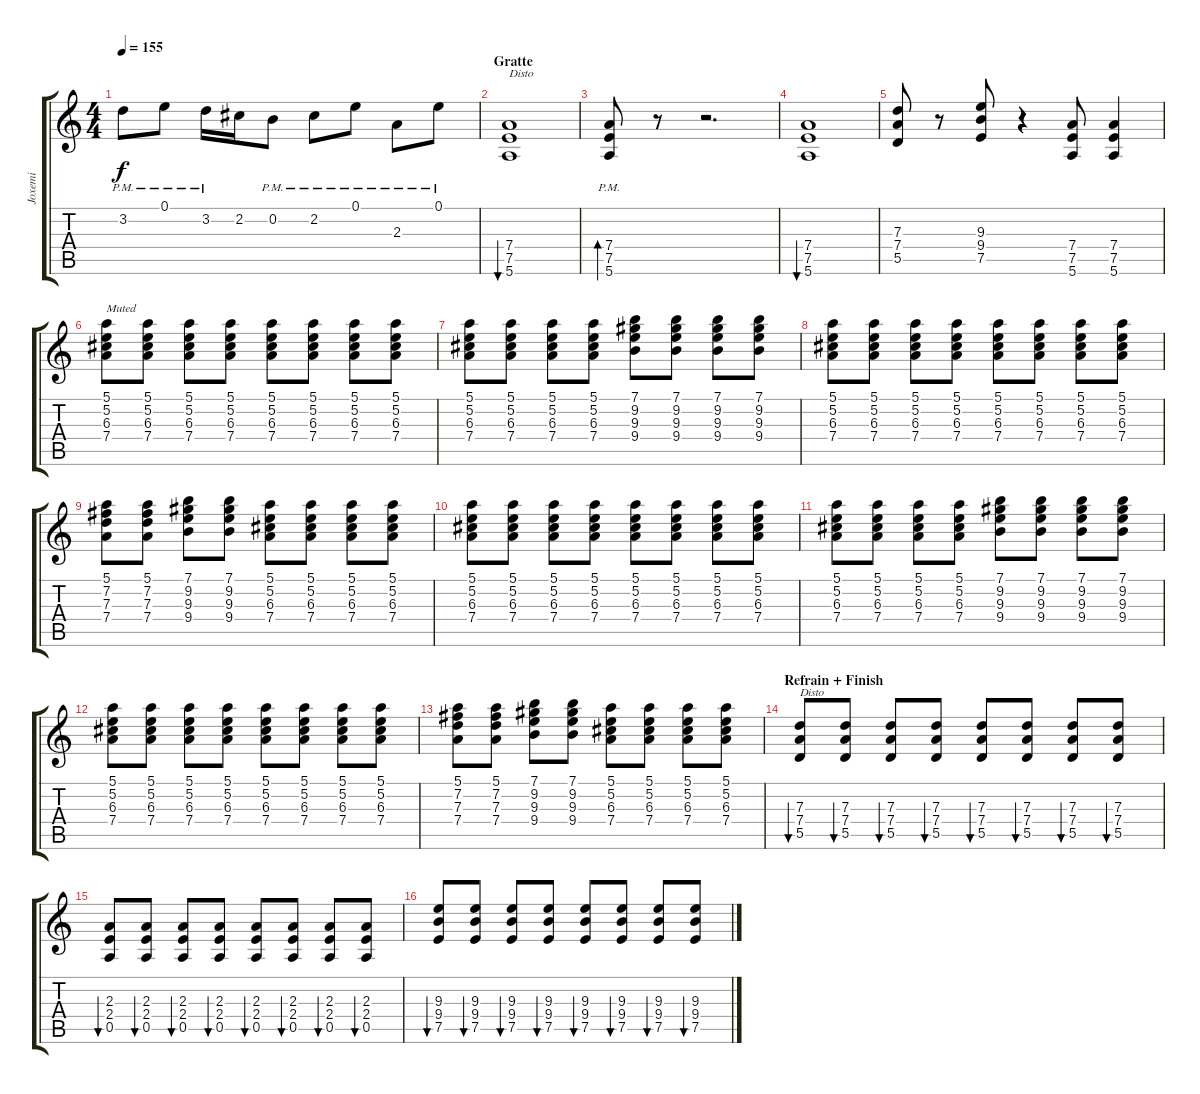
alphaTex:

\track ("Joxemi" "Joxemi") {instrument banjo}
\staff {score tabs}
\tuning (E4 B3 G3 D3 A2 E2) {hide}
\displaytranspose 12
\ts (4 4)
\tempo 155
\clef g2
\ks c
3.2{pm}.8{dy f} 0.1{pm}.8 3.2{pm}.16 2.2.16 0.2{pm}.8 2.2{pm}.8 0.1{pm}.8 2.3{pm}.8 0.1{pm}.8 |
\section ("" "Gratte")
(7.4 7.5 5.6).1{bu 30 txt "Disto" instrument distortionguitar} |
(7.4{pm} 7.5 5.6).8{bd 30} r.8 r.2{d} |
(7.4 7.5 5.6).1{bu 30} |
(7.3 7.4 5.5).8 r.8 (9.3 9.4 7.5).8 r.4 (7.4 7.5 5.6).8 (7.4 7.5 5.6).4 |
(5.1 5.2 6.3 7.4).8{txt "Muted" volume 8 instrument electricguitarmuted} (5.1 5.2 6.3 7.4).8 (5.1 5.2 6.3 7.4).8 (5.1 5.2 6.3 7.4).8 (5.1 5.2 6.3 7.4).8 (5.1 5.2 6.3 7.4).8 (5.1 5.2 6.3 7.4).8 (5.1 5.2 6.3 7.4).8 |
(5.1 5.2 6.3 7.4).8 (5.1 5.2 6.3 7.4).8 (5.1 5.2 6.3 7.4).8 (5.1 5.2 6.3 7.4).8 (7.1 9.2 9.3 9.4).8 (7.1 9.2 9.3 9.4).8 (7.1 9.2 9.3 9.4).8 (7.1 9.2 9.3 9.4).8 |
(5.1 5.2 6.3 7.4).8 (5.1 5.2 6.3 7.4).8 (5.1 5.2 6.3 7.4).8 (5.1 5.2 6.3 7.4).8 (5.1 5.2 6.3 7.4).8 (5.1 5.2 6.3 7.4).8 (5.1 5.2 6.3 7.4).8 (5.1 5.2 6.3 7.4).8 |
(5.1 7.2 7.3 7.4).8 (5.1 7.2 7.3 7.4).8 (7.1 9.2 9.3 9.4).8 (7.1 9.2 9.3 9.4).8 (5.1 5.2 6.3 7.4).8 (5.1 5.2 6.3 7.4).8 (5.1 5.2 6.3 7.4).8 (5.1 5.2 6.3 7.4).8 |
(5.1 5.2 6.3 7.4).8 (5.1 5.2 6.3 7.4).8 (5.1 5.2 6.3 7.4).8 (5.1 5.2 6.3 7.4).8 (5.1 5.2 6.3 7.4).8 (5.1 5.2 6.3 7.4).8 (5.1 5.2 6.3 7.4).8 (5.1 5.2 6.3 7.4).8 |
(5.1 5.2 6.3 7.4).8 (5.1 5.2 6.3 7.4).8 (5.1 5.2 6.3 7.4).8 (5.1 5.2 6.3 7.4).8 (7.1 9.2 9.3 9.4).8 (7.1 9.2 9.3 9.4).8 (7.1 9.2 9.3 9.4).8 (7.1 9.2 9.3 9.4).8 |
(5.1 5.2 6.3 7.4).8 (5.1 5.2 6.3 7.4).8 (5.1 5.2 6.3 7.4).8 (5.1 5.2 6.3 7.4).8 (5.1 5.2 6.3 7.4).8 (5.1 5.2 6.3 7.4).8 (5.1 5.2 6.3 7.4).8 (5.1 5.2 6.3 7.4).8 |
(5.1 7.2 7.3 7.4).8 (5.1 7.2 7.3 7.4).8 (7.1 9.2 9.3 9.4).8 (7.1 9.2 9.3 9.4).8 (5.1 5.2 6.3 7.4).8 (5.1 5.2 6.3 7.4).8 (5.1 5.2 6.3 7.4).8 (5.1 5.2 6.3 7.4).8 |
\section ("" "Refrain + Finish")
(7.3 7.4 5.5).8{bu 120 txt "Disto" volume 12 instrument distortionguitar} (7.3 7.4 5.5).8{bu 120} (7.3 7.4 5.5).8{bu 120} (7.3 7.4 5.5).8{bu 120} (7.3 7.4 5.5).8{bu 60} (7.3 7.4 5.5).8{bu 60} (7.3 7.4 5.5).8{bu 60} (7.3 7.4 5.5).8{bu 60} |
(2.3 2.4 0.5).8{bu 60} (2.3 2.4 0.5).8{bu 120} (2.3 2.4 0.5).8{bu 120} (2.3 2.4 0.5).8{bu 120} (2.3 2.4 0.5).8{bu 60} (2.3 2.4 0.5).8{bu 60} (2.3 2.4 0.5).8{bu 60} (2.3 2.4 0.5).8{bu 60} |
(9.3 9.4 7.5).8{bu 60} (9.3 9.4 7.5).8{bu 120} (9.3 9.4 7.5).8{bu 120} (9.3 9.4 7.5).8{bu 120} (9.3 9.4 7.5).8{bu 60} (9.3 9.4 7.5).8{bu 60} (9.3 9.4 7.5).8{bu 60} (9.3 9.4 7.5).8{bu 60}
